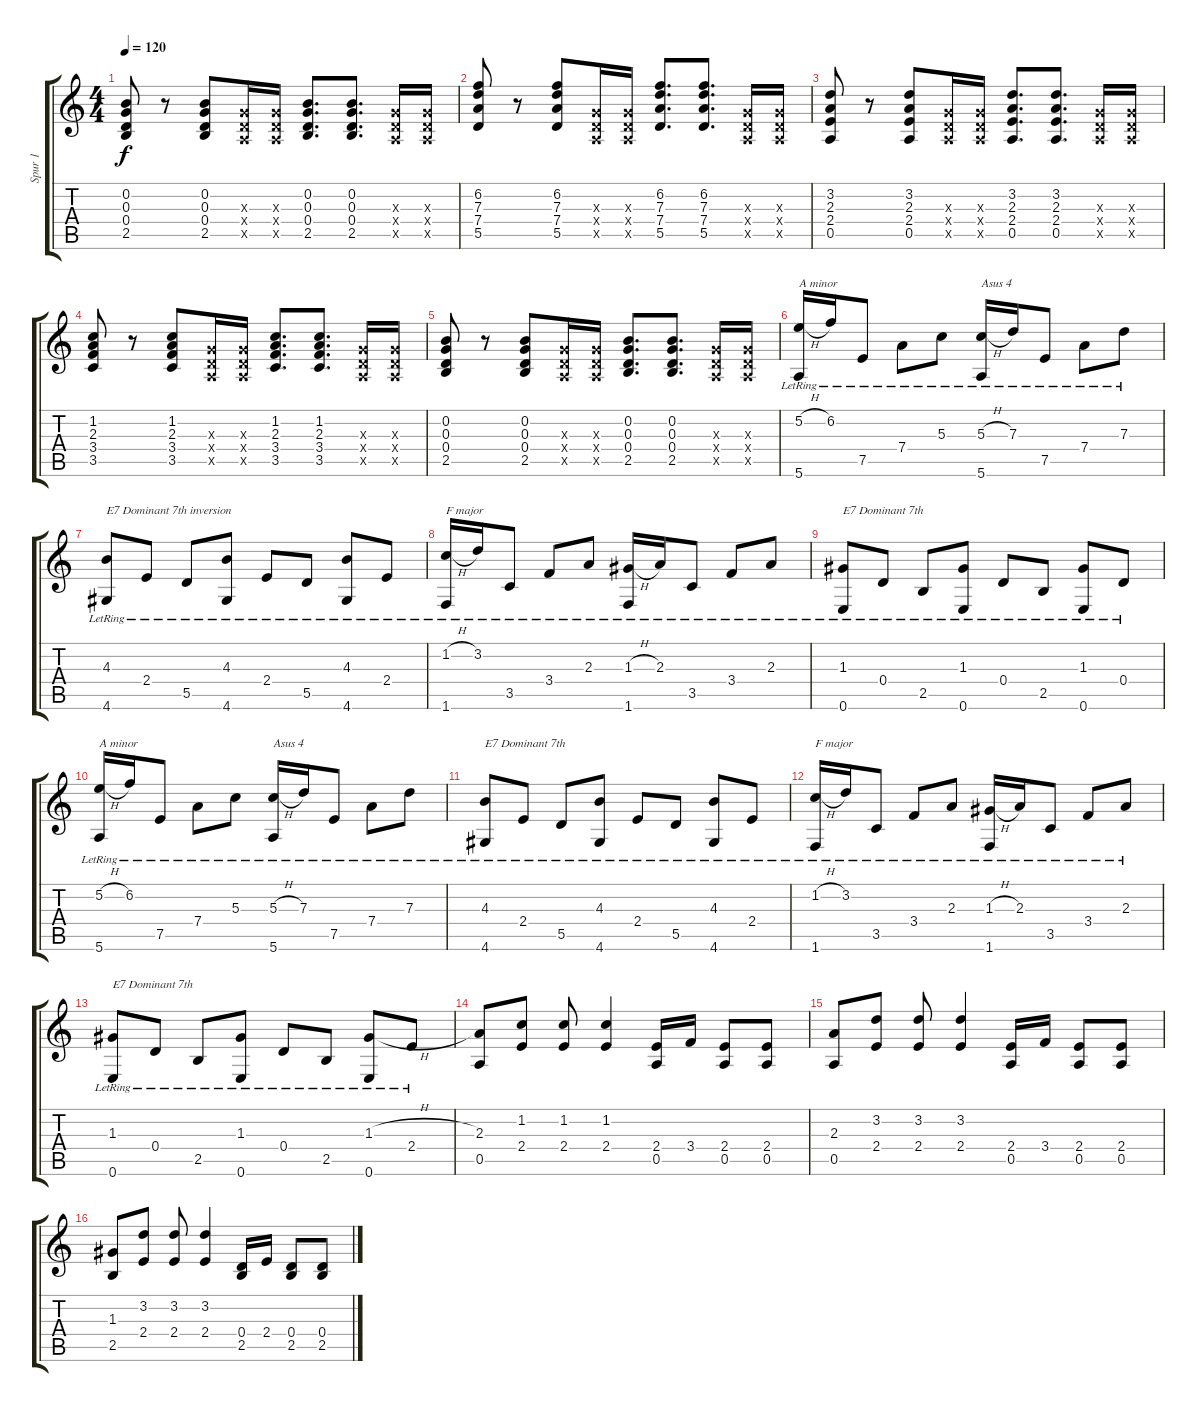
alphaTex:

\track ("Spur 1" "Spur 1") {instrument electricguitarclean}
\staff {score tabs}
\tuning (E4 B3 G3 D3 A2 E2) {hide}
\ts (4 4)
\tempo 120
\clef g2
\ks c
(0.2 0.3 0.4 2.5).8{dy f} r.8 (0.2 0.3 0.4 2.5).8 (0.3{x} 0.4{x} 0.5{x}).16 (0.3{x} 0.4{x} 0.5{x}).16 (0.2 0.3 0.4 2.5).8{d} (0.2 0.3 0.4 2.5).8{d} (0.3{x} 0.4{x} 0.5{x}).16 (0.3{x} 0.4{x} 0.5{x}).16 |
(6.2 7.3 7.4 5.5).8 r.8 (6.2 7.3 7.4 5.5).8 (0.3{x} 0.4{x} 0.5{x}).16 (0.3{x} 0.4{x} 0.5{x}).16 (6.2 7.3 7.4 5.5).8{d} (6.2 7.3 7.4 5.5).8{d} (0.3{x} 0.4{x} 0.5{x}).16 (0.3{x} 0.4{x} 0.5{x}).16 |
(3.2 2.3 2.4 0.5).8 r.8 (3.2 2.3 2.4 0.5).8 (0.3{x} 0.4{x} 0.5{x}).16 (0.3{x} 0.4{x} 0.5{x}).16 (3.2 2.3 2.4 0.5).8{d} (3.2 2.3 2.4 0.5).8{d} (0.3{x} 0.4{x} 0.5{x}).16 (0.3{x} 0.4{x} 0.5{x}).16 |
(1.2 2.3 3.4 3.5).8 r.8 (1.2 2.3 3.4 3.5).8 (0.3{x} 0.4{x} 0.5{x}).16 (0.3{x} 0.4{x} 0.5{x}).16 (1.2 2.3 3.4 3.5).8{d} (1.2 2.3 3.4 3.5).8{d} (0.3{x} 0.4{x} 0.5{x}).16 (0.3{x} 0.4{x} 0.5{x}).16 |
(0.2 0.3 0.4 2.5).8 r.8 (0.2 0.3 0.4 2.5).8 (0.3{x} 0.4{x} 0.5{x}).16 (0.3{x} 0.4{x} 0.5{x}).16 (0.2 0.3 0.4 2.5).8{d} (0.2 0.3 0.4 2.5).8{d} (0.3{x} 0.4{x} 0.5{x}).16 (0.3{x} 0.4{x} 0.5{x}).16 |
(5.2{h lr} 5.6{lr}).16{txt "A minor"} 6.2{lr}.16 7.5{lr}.8 7.4{lr}.8 5.3{lr}.8 (5.3{h lr} 5.6{lr}).16{txt "Asus 4"} 7.3{lr}.16 7.5{lr}.8 7.4{lr}.8 7.3{lr}.8 |
(4.3{lr} 4.6{lr}).8{txt "E7 Dominant 7th inversion"} 2.4{lr}.8 5.5{lr}.8 (4.3{lr} 4.6{lr}).8 2.4{lr}.8 5.5{lr}.8 (4.3{lr} 4.6{lr}).8 2.4{lr}.8 |
(1.2{h lr} 1.6{lr}).16{txt "F major"} 3.2{lr}.16 3.5{lr}.8 3.4{lr}.8 2.3{lr}.8 (1.3{h lr} 1.6{lr}).16 2.3{lr}.16 3.5{lr}.8 3.4{lr}.8 2.3{lr}.8 |
(1.3{lr} 0.6{lr}).8{txt "E7 Dominant 7th"} 0.4{lr}.8 2.5{lr}.8 (1.3{lr} 0.6{lr}).8 0.4{lr}.8 2.5{lr}.8 (1.3{lr} 0.6{lr}).8 0.4{lr}.8 |
(5.2{h lr} 5.6{lr}).16{txt "A minor"} 6.2{lr}.16 7.5{lr}.8 7.4{lr}.8 5.3{lr}.8 (5.3{h lr} 5.6{lr}).16{txt "Asus 4"} 7.3{lr}.16 7.5{lr}.8 7.4{lr}.8 7.3{lr}.8 |
(4.3{lr} 4.6{lr}).8{txt "E7 Dominant 7th"} 2.4{lr}.8 5.5{lr}.8 (4.3{lr} 4.6{lr}).8 2.4{lr}.8 5.5{lr}.8 (4.3{lr} 4.6{lr}).8 2.4{lr}.8 |
(1.2{h lr} 1.6{lr}).16{txt "F major"} 3.2{lr}.16 3.5{lr}.8 3.4{lr}.8 2.3{lr}.8 (1.3{h lr} 1.6{lr}).16 2.3{lr}.16 3.5{lr}.8 3.4{lr}.8 2.3{lr}.8 |
(1.3{lr} 0.6{lr}).8{txt "E7 Dominant 7th"} 0.4{lr}.8 2.5{lr}.8 (1.3{lr} 0.6{lr}).8 0.4{lr}.8 2.5{lr}.8 (1.3{h lr} 0.6{lr}).8 2.4{lr}.8 |
(2.3 0.5).8 (1.2 2.4).8 (1.2 2.4).8 (1.2 2.4).4 (2.4 0.5).16 3.4.16 (2.4 0.5).8 (2.4 0.5).8 |
(2.3 0.5).8 (3.2 2.4).8 (3.2 2.4).8 (3.2 2.4).4 (2.4 0.5).16 3.4.16 (2.4 0.5).8 (2.4 0.5).8 |
(1.3 2.5).8 (3.2 2.4).8 (3.2 2.4).8 (3.2 2.4).4 (0.4 2.5).16 2.4.16 (0.4 2.5).8 (0.4 2.5).8
